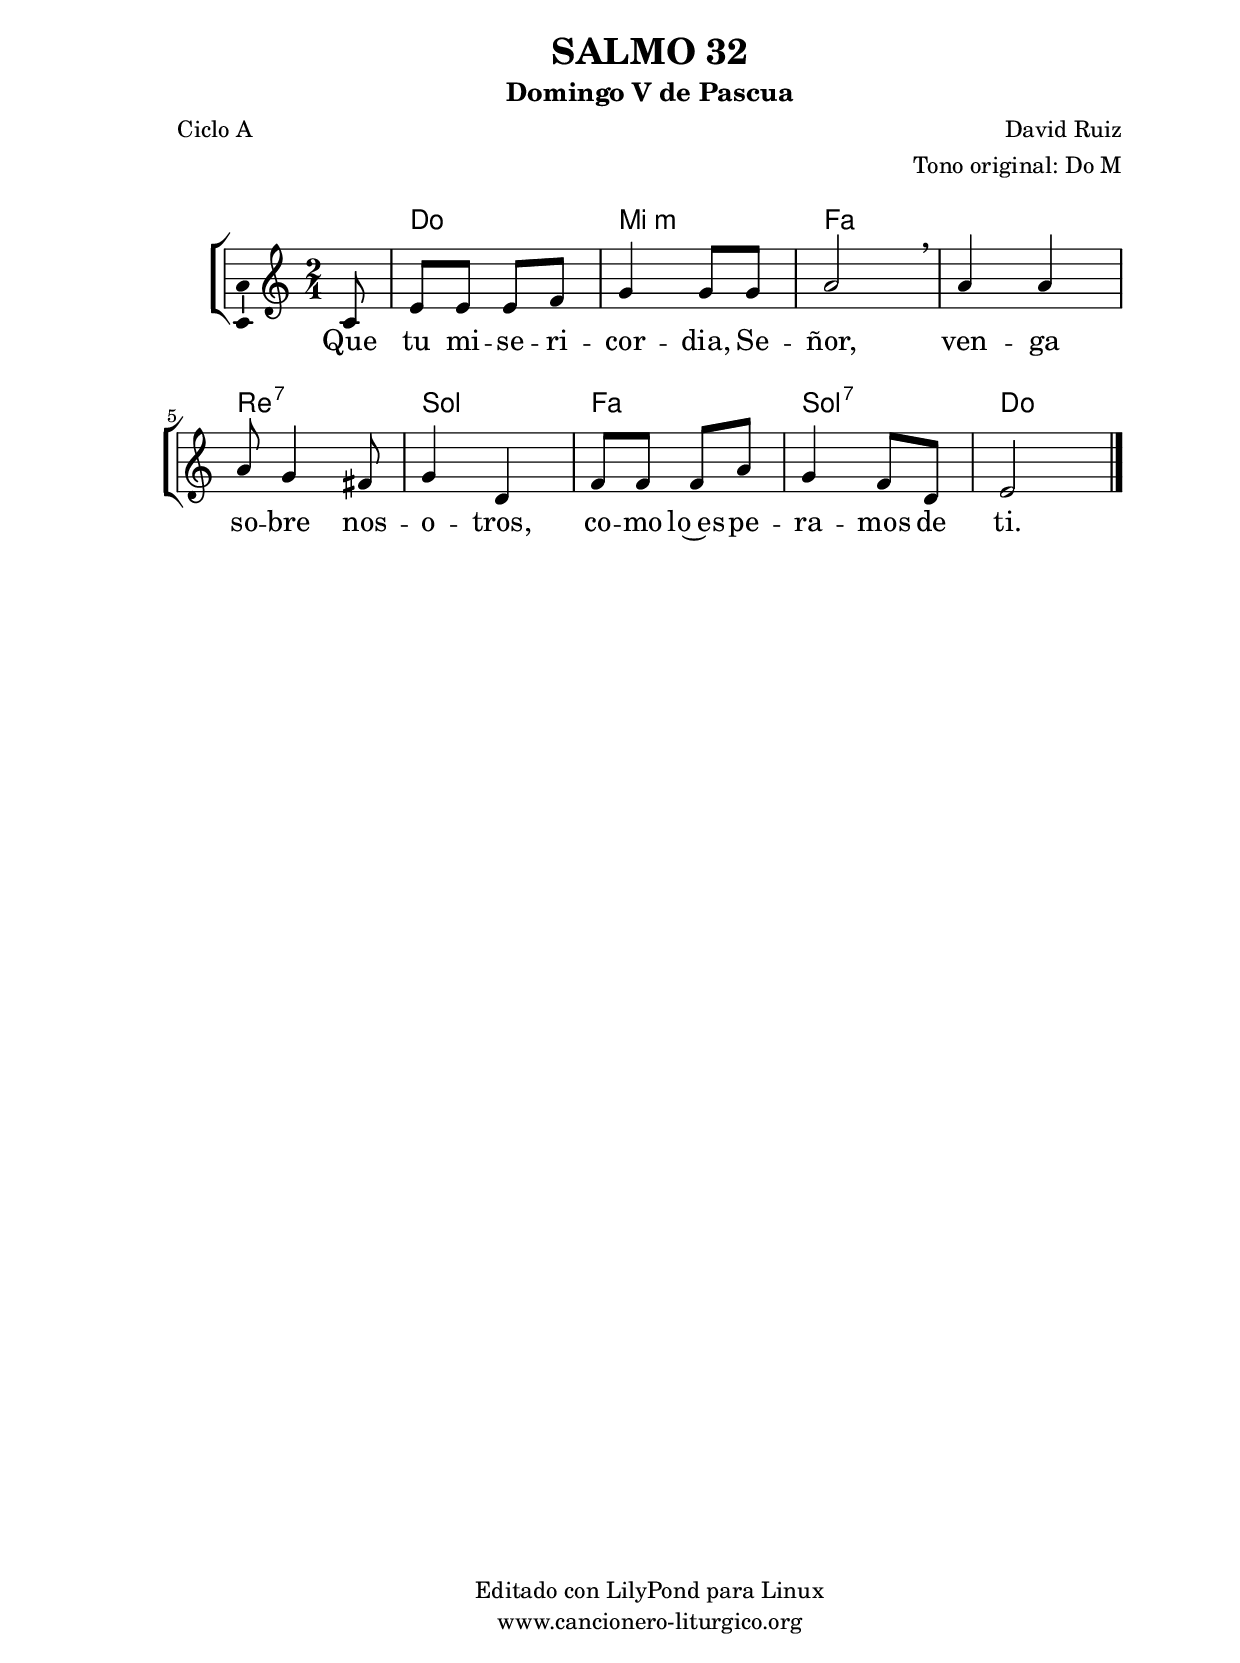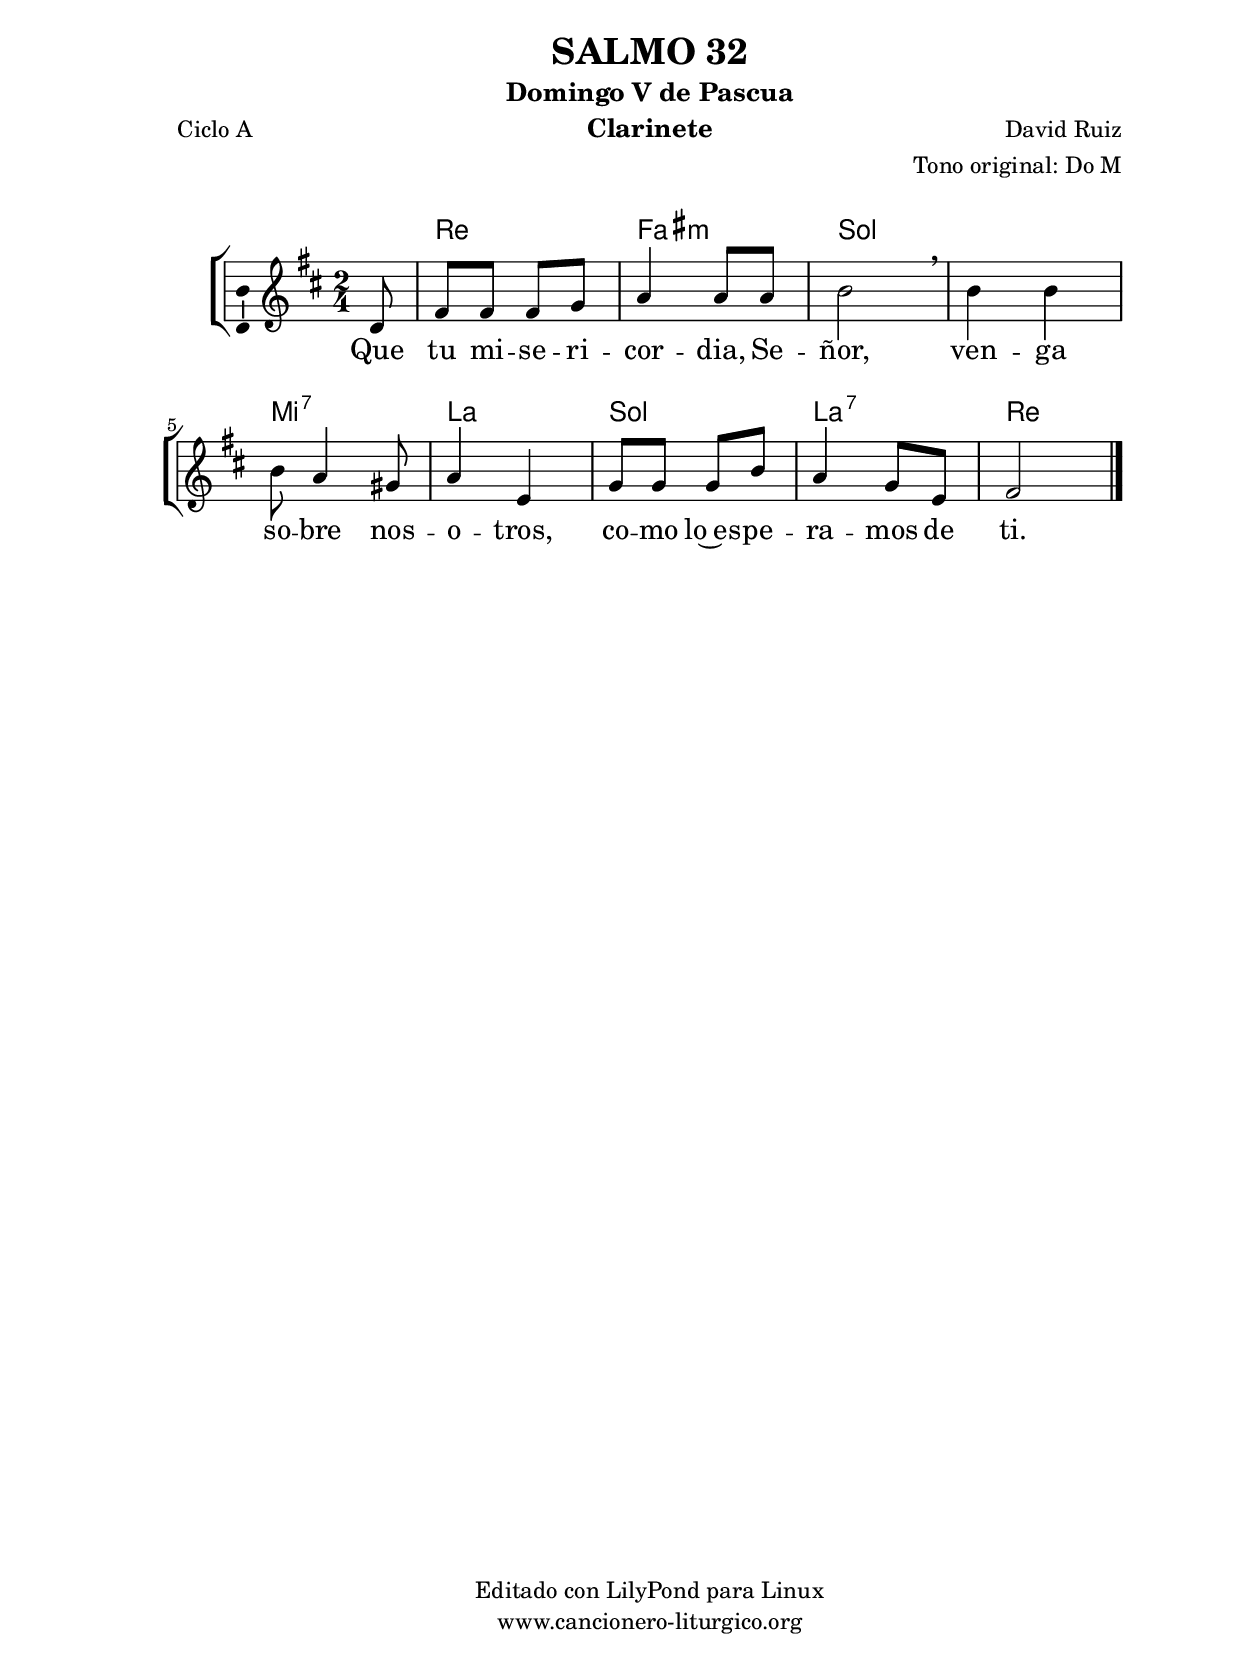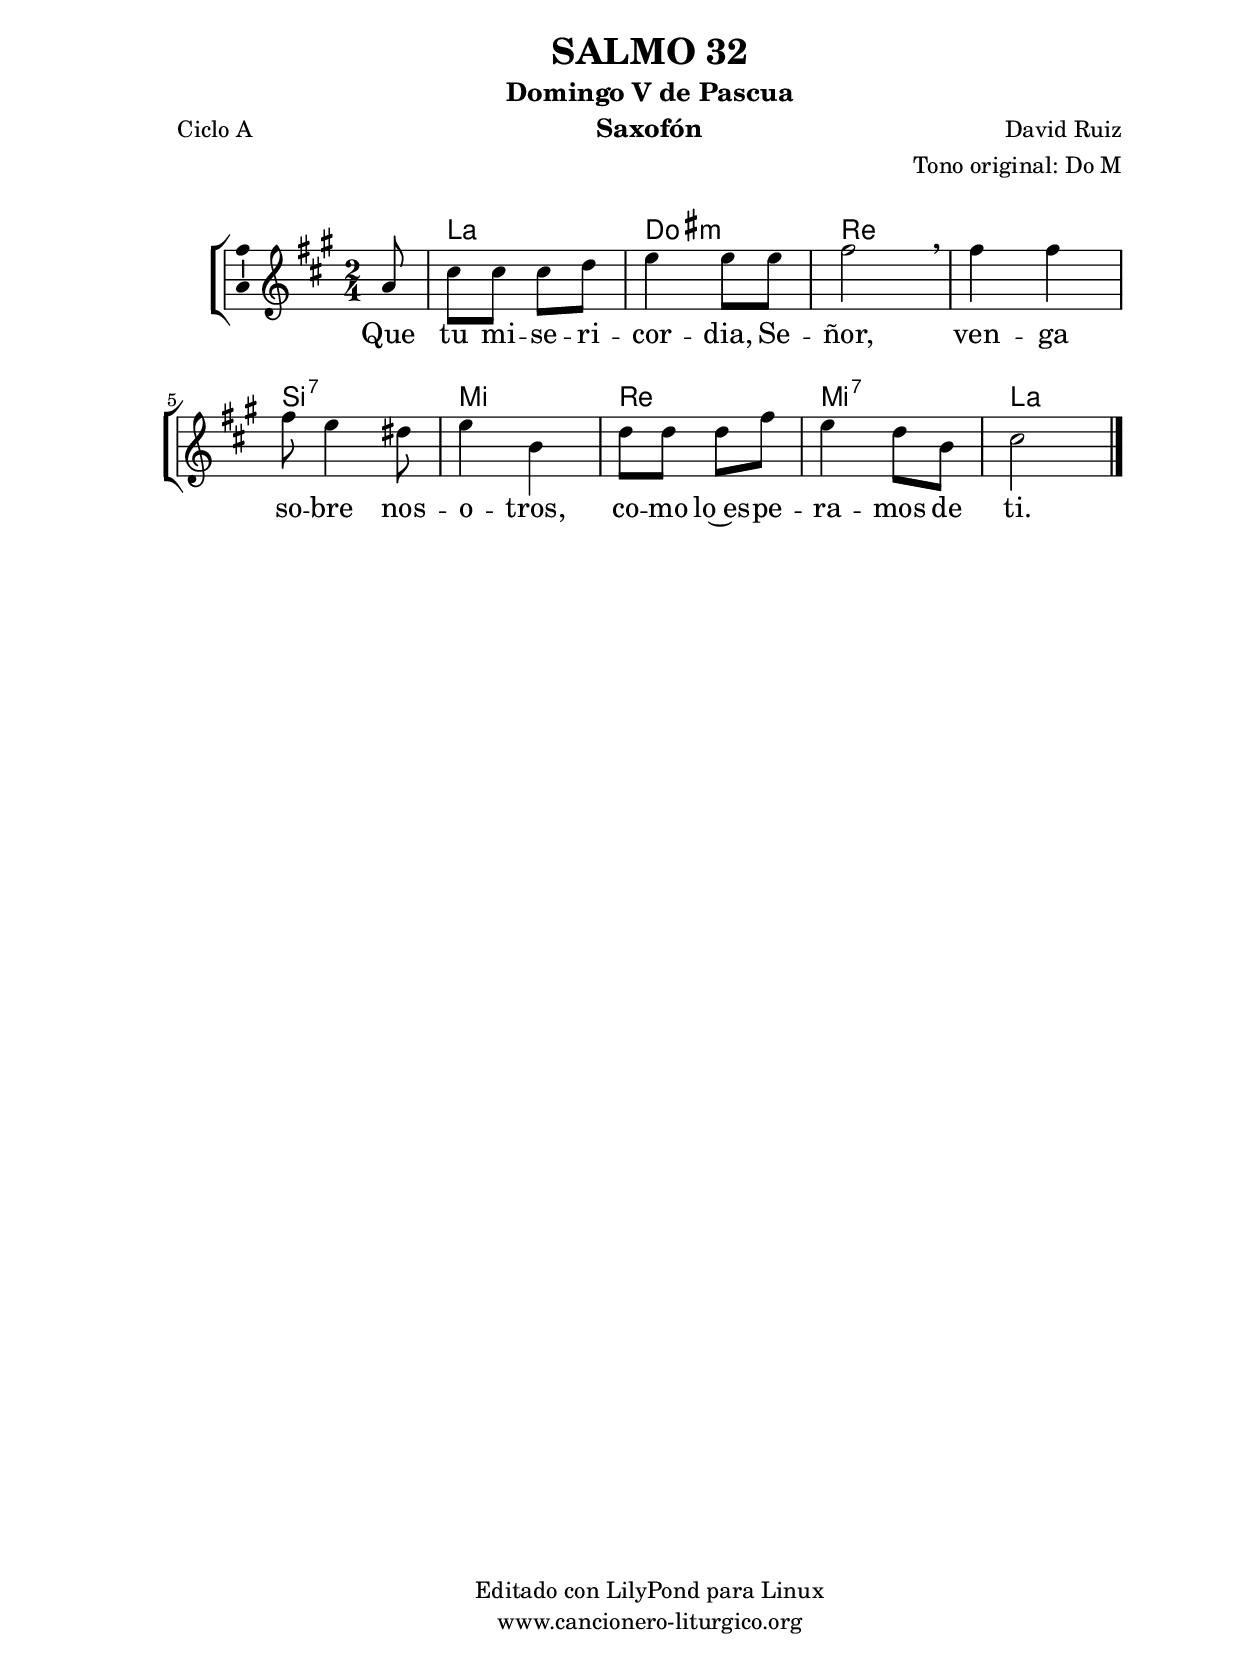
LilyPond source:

%
%para convertir .midi en .wav:
%timidity filename.midi -Ow -o finename.wav
%
%
%Para convertir de .wav a .mp3:
%lame -h -m j filename.wav
%
%
%para escuchar el midi:
%timidity nombrefichero.midi
%


%versión de lilypond para la que se ha escrito esta partitura:
\version "2.16.0"

	%Tamaño papel
	#(set-default-paper-size "a4")
	%Tamaño partitura
	#(set-global-staff-size 20)
	%No responde al pulsar sobre una nota
	#(ly:set-option 'point-and-click #f)

%parámetros del encabezamiento:
\header {
	title = "SALMO 32"
	subtitle = "Domingo V de Pascua"
	composer = "David Ruiz"
	poet = "Ciclo A"
	meter = ""
	arranger = "Tono original: Do M"
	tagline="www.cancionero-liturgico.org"
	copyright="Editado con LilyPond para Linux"
	tiempo = "Pascua"
	usos = "Salmo"
	letra = "Que tu misericordia, Señor, venga sobre nosotros, como lo esperamos de ti."
	}

%parámetros asociados al papel:
\paper  {
	oddHeaderMarkup = \markup {\fill-line { \on-the-fly #not-first-page \fromproperty #'header:title \on-the-fly #not-first-page \fromproperty #'header:composer }}
	evenHeaderMarkup = \markup {\fill-line { \fromproperty #'header:composer \fromproperty #'header:title }}
	#(set-paper-size "a4")
	print-page-number = ##f
	first-page-number = 1
	print-first-page-number = ##f
%	head-separation = 3.0 \cm
	top-margin = 2.0 \cm
	bottom-margin = 0.5\cm
%%%	bottom-margin = -1.0\cm
	left-margin = 3.0 \cm
	line-width = 16.0 \cm 
	indent = 8\mm
	interscoreline = 2.\mm
	between-system-space = 15\mm
%	para que las partituras no llenen la hoja:
	ragged-bottom = ##t
%	idem para la última hoja:
	ragged-last-bottom = ##f
%	para que las partituras llenen el ancho del papel:
	ragged-last = ##f
	after-title-space = 2.5 \cm
%page-count=1
%system-count=1

	%Flexible Vertical Spacing
%	markup-markup-spacing =
%	#'((basic-distance . 15) (minimum-distance . 15) (padding . 3))
	markup-system-spacing =
	#'((basic-distance . 15) (minimum-distance . 15) (padding . 3))
	system-system-spacing =
	#'((basic-distance . 15) (minimum-distance . 15) (padding . 3))
	score-system-spacing =
	#'((basic-distance . 15) (minimum-distance . 15) (padding . 5))
%	top-system-spacing = % header
%	#'((basic-distance . 8) (minimum-distance . 0) (padding . 3))
%	top-markup-spacing =
%	#'((basic-distance . 20) (minimum-distance . 20) (padding . 3))
	last-bottom-spacing = % footer
	#'((basic-distance . 5) (minimum-distance . 5) (padding . 3))
%	score-markup-spacing =
%	#'((basic-distance . 16) (minimum-distance . 13) (padding . 3))

	}


%parámetros que afectan a toda la partitura:
global =  {
	%clave de sol (G):
	\clef G
	%armadura:
%	\transpose d ees
	\key c \major
	\tempo 4=80
	\set Score.tempoHideNote = ##t
	}


acordes = {
	\italianChords
	\chordmode {
%	\transpose d ees
{

s8
c2 e:m f f d:7 g f g:7 c

	}
	}
}

melodia = 
%	\transpose d ees
{
	\relative c'{
	\time 2/4

\partial8 c8
e8 e e f
g4 g8 g
a2 \breathe
a4 a
a8 g4 fis8
g4 d
f8 f f a
g4 f8 d
e2

	\bar "|."
	}
	}


texto = \lyricmode {
Que tu mi -- se -- ri -- cor -- dia, Se -- ñor, ven -- ga so -- bre nos -- o -- tros,
co -- mo lo~es -- pe -- ra -- mos de ti.
	}


acordesStaff = \context ChordNames = acordesStaff <<
	\set chordChanges = ##t
	\acordes
	>>


vozStaff = \context Voice = vozStaff
\with {\consists "Ambitus_engraver"}
<<
%	\set Staff.instrumentName = ""
%	\set Staff.shortInstrumentName = ""
%	\set Staff.midiInstrument = #"clarinet"
%	\set Staff.midiInstrument = #"cello"
%	\set Staff.midiInstrument = #"flute"
	\set Staff.midiInstrument = #"electric guitar (jazz)"
%	\set Staff.midiInstrument = #"english horn"
%	\set Staff.midiInstrument = #"violin"
%	\set Staff.midiInstrument = #"glockenspiel"
	\set Staff.midiMinimumVolume = #0.7
	\set Staff.midiMaximumVolume = #0.9
	\global
	\melodia
	>>


textoStaff = \context Lyrics = textoStaff <<
	\lyricsto vozStaff \texto
	>>

\book {
	\score {
		\context ChoirStaff {
			\override StaffGroup.SystemStartBracket #'collapse-height = #1
			\override Score.SystemStartBar #'collapse-height = #1
			<<
			\acordesStaff
			\vozStaff
			\textoStaff
			>>
			}
		\layout {
	    		\context {
				\Lyrics
				\override LyricText #'font-size = #2
				}
	   		 \context {
				\Score
				%fontSize = #3
				\override StaffSymbol #'staff-space = #(magstep +3)
				%\override Beam #'thickness = #0.55
				%\override SpacingSpanner #'spacing-increment = #1.0
				%\override Slur #'height-limit = #1.5
				}
			}
		}
	\score {
		\unfoldRepeats
		\context ChoirStaff {
			<<
			\acordesStaff
			\vozStaff
			>>
			}
		\midi {
	  		\context {
	  			\Score
				tempoWholesPerMinute = #(ly:make-moment 70 4)
				}
			}
		}
	}

%Partitura para clarinete
#(define output-suffix "C")
\book {
	\header{
		instrument = "Clarinete"
		}
	\score {
		\context ChoirStaff {
			\override StaffGroup.SystemStartBracket #'collapse-height = #1
			\override Score.SystemStartBar #'collapse-height = #1
\transpose c d
			<<
			\acordesStaff
			\vozStaff
			\textoStaff
			>>
			}
		\layout {
	    		\context {
				\Lyrics
				\override LyricText #'font-size = #2
				}
	   		 \context {
				\Score
				%fontSize = #3
				\override StaffSymbol #'staff-space = #(magstep +3)
				%\override Beam #'thickness = #0.55
				%\override SpacingSpanner #'spacing-increment = #1.0
				%\override Slur #'height-limit = #1.5
				}
			}
		}
	}

%Partitura para saxofón
#(define output-suffix "S")
\book {
	\header{
		instrument = "Saxofón"
		}
	\score {
		\context ChoirStaff {
			\override StaffGroup.SystemStartBracket #'collapse-height = #1
			\override Score.SystemStartBar #'collapse-height = #1
\transpose c a
			<<
			\acordesStaff
			\vozStaff
			\textoStaff
			>>
			}
		\layout {
	    		\context {
				\Lyrics
				\override LyricText #'font-size = #2
				}
	   		 \context {
				\Score
				%fontSize = #3
				\override StaffSymbol #'staff-space = #(magstep +3)
				%\override Beam #'thickness = #0.55
				%\override SpacingSpanner #'spacing-increment = #1.0
				%\override Slur #'height-limit = #1.5
				}
			}
		}
	}

